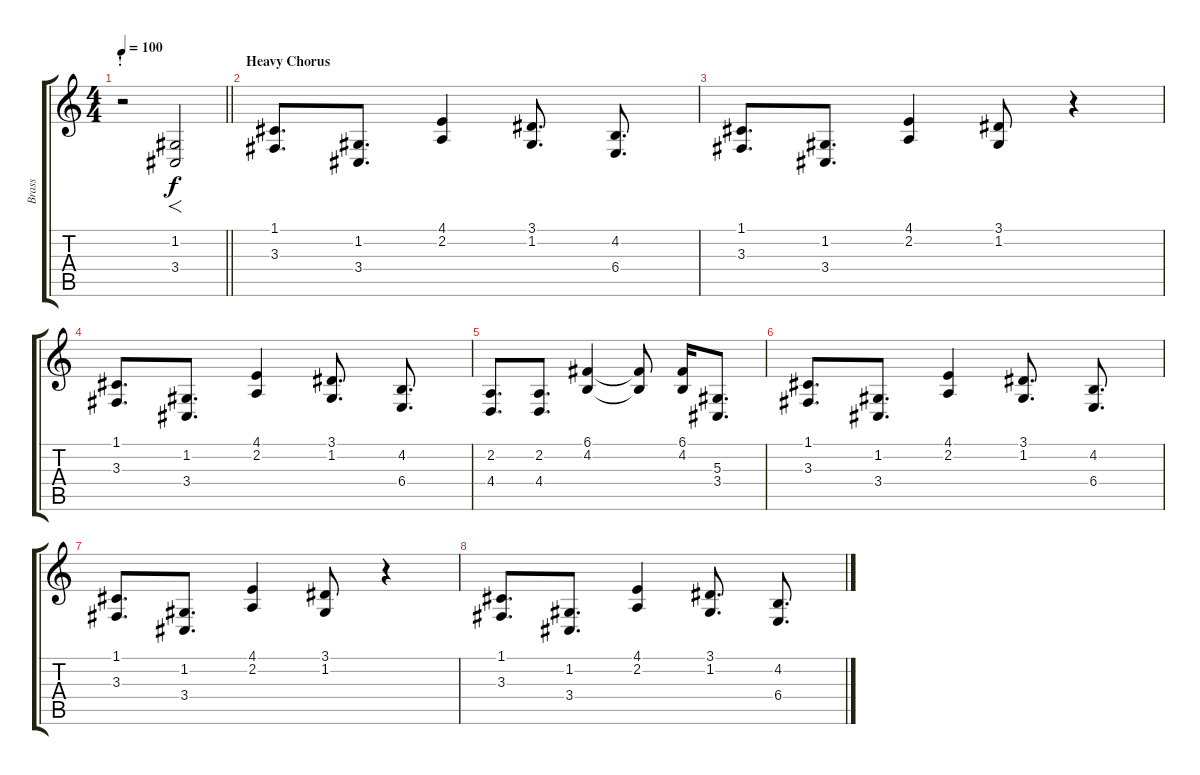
\track ("Brass" "Brass") {instrument brasssection}
\staff {score tabs}
\tuning (C4 G3 Eb3 Bb2 F2 C2) {hide}
\ts (4 4)
\section ("" "!")
\tempo 100
\clef g2
\barLineRight lightlight
\ks c
r.2{dy f} (1.2 3.4).2{f} |
\section ("" "Heavy Chorus")
(1.1 3.3).8{d} (1.2 3.4).8{d} (4.1 2.2).4 (3.1 1.2).8{d} (4.2 6.4).8{d} |
(1.1 3.3).8{d} (1.2 3.4).8{d} (4.1 2.2).4 (3.1 1.2).8 r.4 |
(1.1 3.3).8{d} (1.2 3.4).8{d} (4.1 2.2).4 (3.1 1.2).8{d} (4.2 6.4).8{d} |
(2.2 4.4).8{d} (2.2 4.4).8{d} (6.1 4.2).4 (6.1{t} 4.2{t}).8 (6.1 4.2).16 (5.3 3.4).8{d} |
(1.1 3.3).8{d} (1.2 3.4).8{d} (4.1 2.2).4 (3.1 1.2).8{d} (4.2 6.4).8{d} |
(1.1 3.3).8{d} (1.2 3.4).8{d} (4.1 2.2).4 (3.1 1.2).8 r.4 |
(1.1 3.3).8{d} (1.2 3.4).8{d} (4.1 2.2).4 (3.1 1.2).8{d} (4.2 6.4).8{d}
